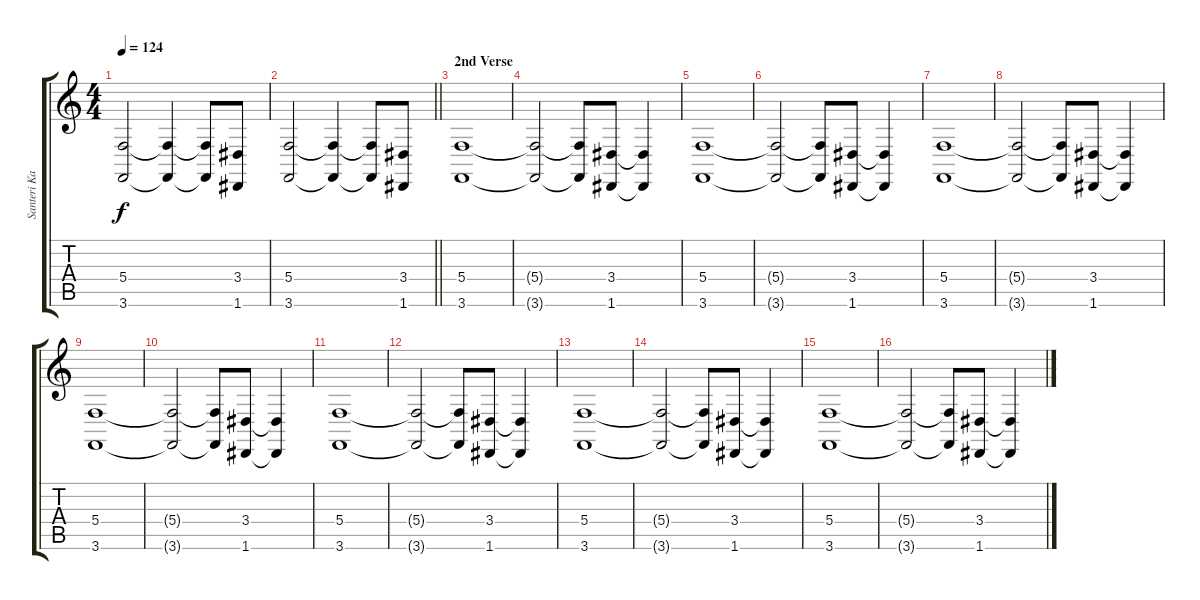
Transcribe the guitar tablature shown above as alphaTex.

\track ("Santeri Kallio" "Santeri Ka") {instrument synthstrings1}
\staff {score tabs}
\tuning (D4 A3 F3 C3 G2 D2) {hide}
\ts (4 4)
\tempo 124
\clef g2
\ks c
(5.4 3.6).2{dy f} (5.4{t} 3.6{t}).4 (5.4{t} 3.6{t}).8 (3.4 1.6).8 |
\barLineRight lightlight
(5.4 3.6).2 (5.4{t} 3.6{t}).4 (5.4{t} 3.6{t}).8 (3.4 1.6).8 |
\section ("" "2nd Verse")
(5.4 3.6).1 |
(5.4{t} 3.6{t}).2 (5.4{t} 3.6{t}).8 (3.4 1.6).8 (3.4{t} 1.6{t}).4 |
(5.4 3.6).1 |
(5.4{t} 3.6{t}).2 (5.4{t} 3.6{t}).8 (3.4 1.6).8 (3.4{t} 1.6{t}).4 |
(5.4 3.6).1 |
(5.4{t} 3.6{t}).2 (5.4{t} 3.6{t}).8 (3.4 1.6).8 (3.4{t} 1.6{t}).4 |
(5.4 3.6).1 |
(5.4{t} 3.6{t}).2 (5.4{t} 3.6{t}).8 (3.4 1.6).8 (3.4{t} 1.6{t}).4 |
(5.4 3.6).1 |
(5.4{t} 3.6{t}).2 (5.4{t} 3.6{t}).8 (3.4 1.6).8 (3.4{t} 1.6{t}).4 |
(5.4 3.6).1 |
(5.4{t} 3.6{t}).2 (5.4{t} 3.6{t}).8 (3.4 1.6).8 (3.4{t} 1.6{t}).4 |
(5.4 3.6).1 |
(5.4{t} 3.6{t}).2 (5.4{t} 3.6{t}).8 (3.4 1.6).8 (3.4{t} 1.6{t}).4
